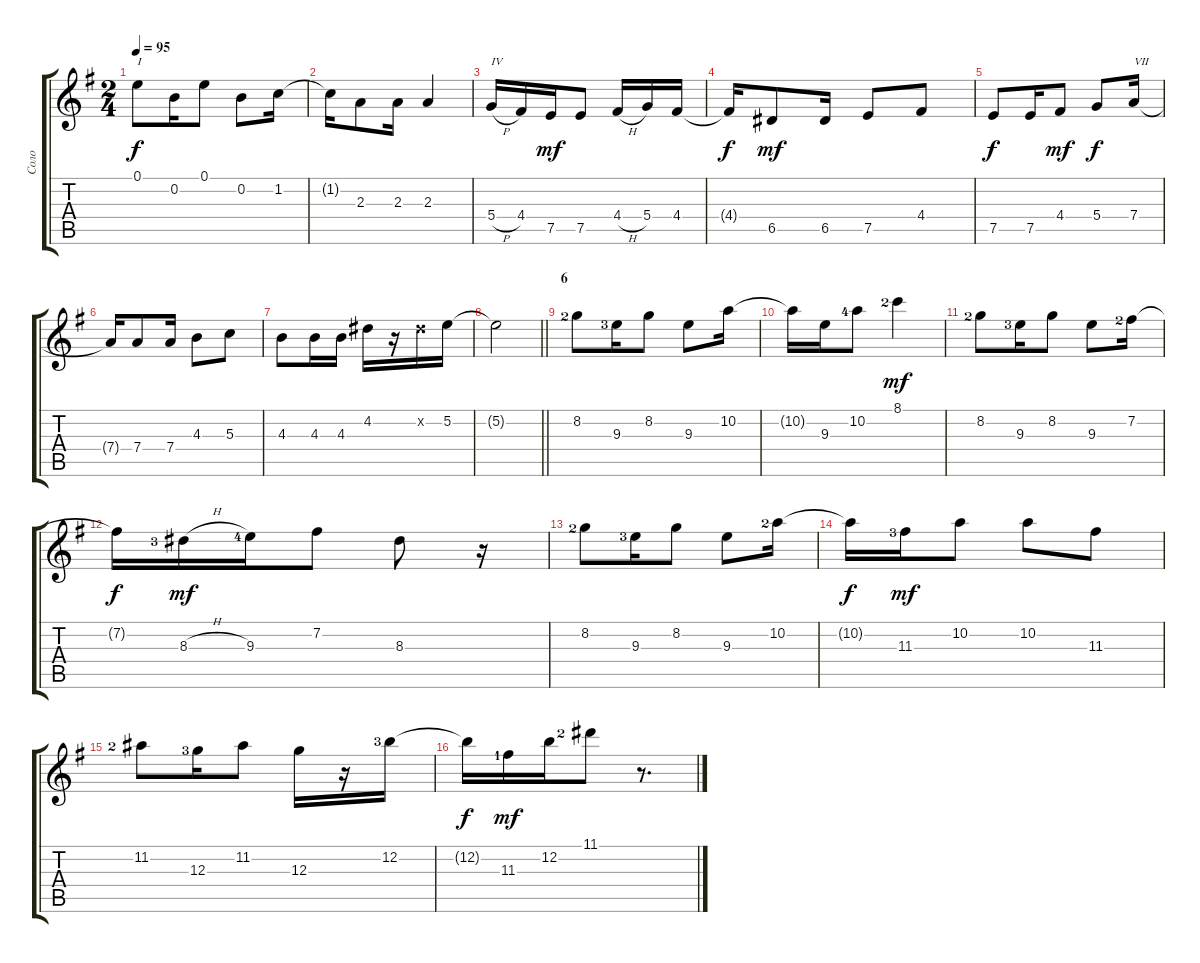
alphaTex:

\track ("Соло" "Соло") {instrument acousticguitarsteel}
\staff {score tabs}
\tuning (E4 B3 G3 D3 A2 E2) {hide}
\ts (2 4)
\tempo 95
\clef g2
\ks eminor
0.1.8{txt "I" dy f} 0.2.16 0.1.8 0.2.8 1.2.16 |
1.2{t}.16 2.3.8 2.3.16 2.3.4 |
5.4{h}.16{txt "IV"} 4.4.16 7.5.16{dy mf} 7.5.8 4.4{h}.16 5.4.16 4.4.16 |
4.4{t}.16{dy f} 6.5.8{dy mf} 6.5.16 7.5.8 4.4.8 |
7.5.8{dy f} 7.5.16 4.4.8{dy mf} 5.4.8{dy f} 7.4.16{txt "VII"} |
7.4{t}.16 7.4.8 7.4.16 4.3.8 5.3.8 |
4.3.8 4.3.16 4.3.16 4.2.16 r.16 4.2{x}.16 5.2.16 |
\barLineRight lightlight
5.2{t}.2 |
\section ("" "6")
8.2{lf 3}.8 9.3{lf 4}.16 8.2.8 9.3.8 10.2.16 |
10.2{t}.16 9.3.16 10.2{lf 5}.8 8.1{lf 3}.4{dy mf} |
8.2{lf 3}.8 9.3{lf 4}.16 8.2.8 9.3.8 7.2{lf 3}.16 |
7.2{t}.16{dy f} 8.3{h lf 4}.16{dy mf} 9.3{lf 5}.16 7.2.8 8.3.8 r.16 |
8.2{lf 3}.8 9.3{lf 4}.16 8.2.8 9.3.8 10.2{lf 3}.16 |
10.2{t}.16{dy f} 11.3{lf 4}.16{dy mf} 10.2.8 10.2.8 11.3.8 |
11.2{lf 3}.8 12.3{lf 4}.16 11.2.8 12.3.16 r.16 12.2{lf 4}.16 |
12.2{t}.16{dy f} 11.3{lf 2}.16{dy mf} 12.2.16 11.1{lf 3}.8 r.8{d}
